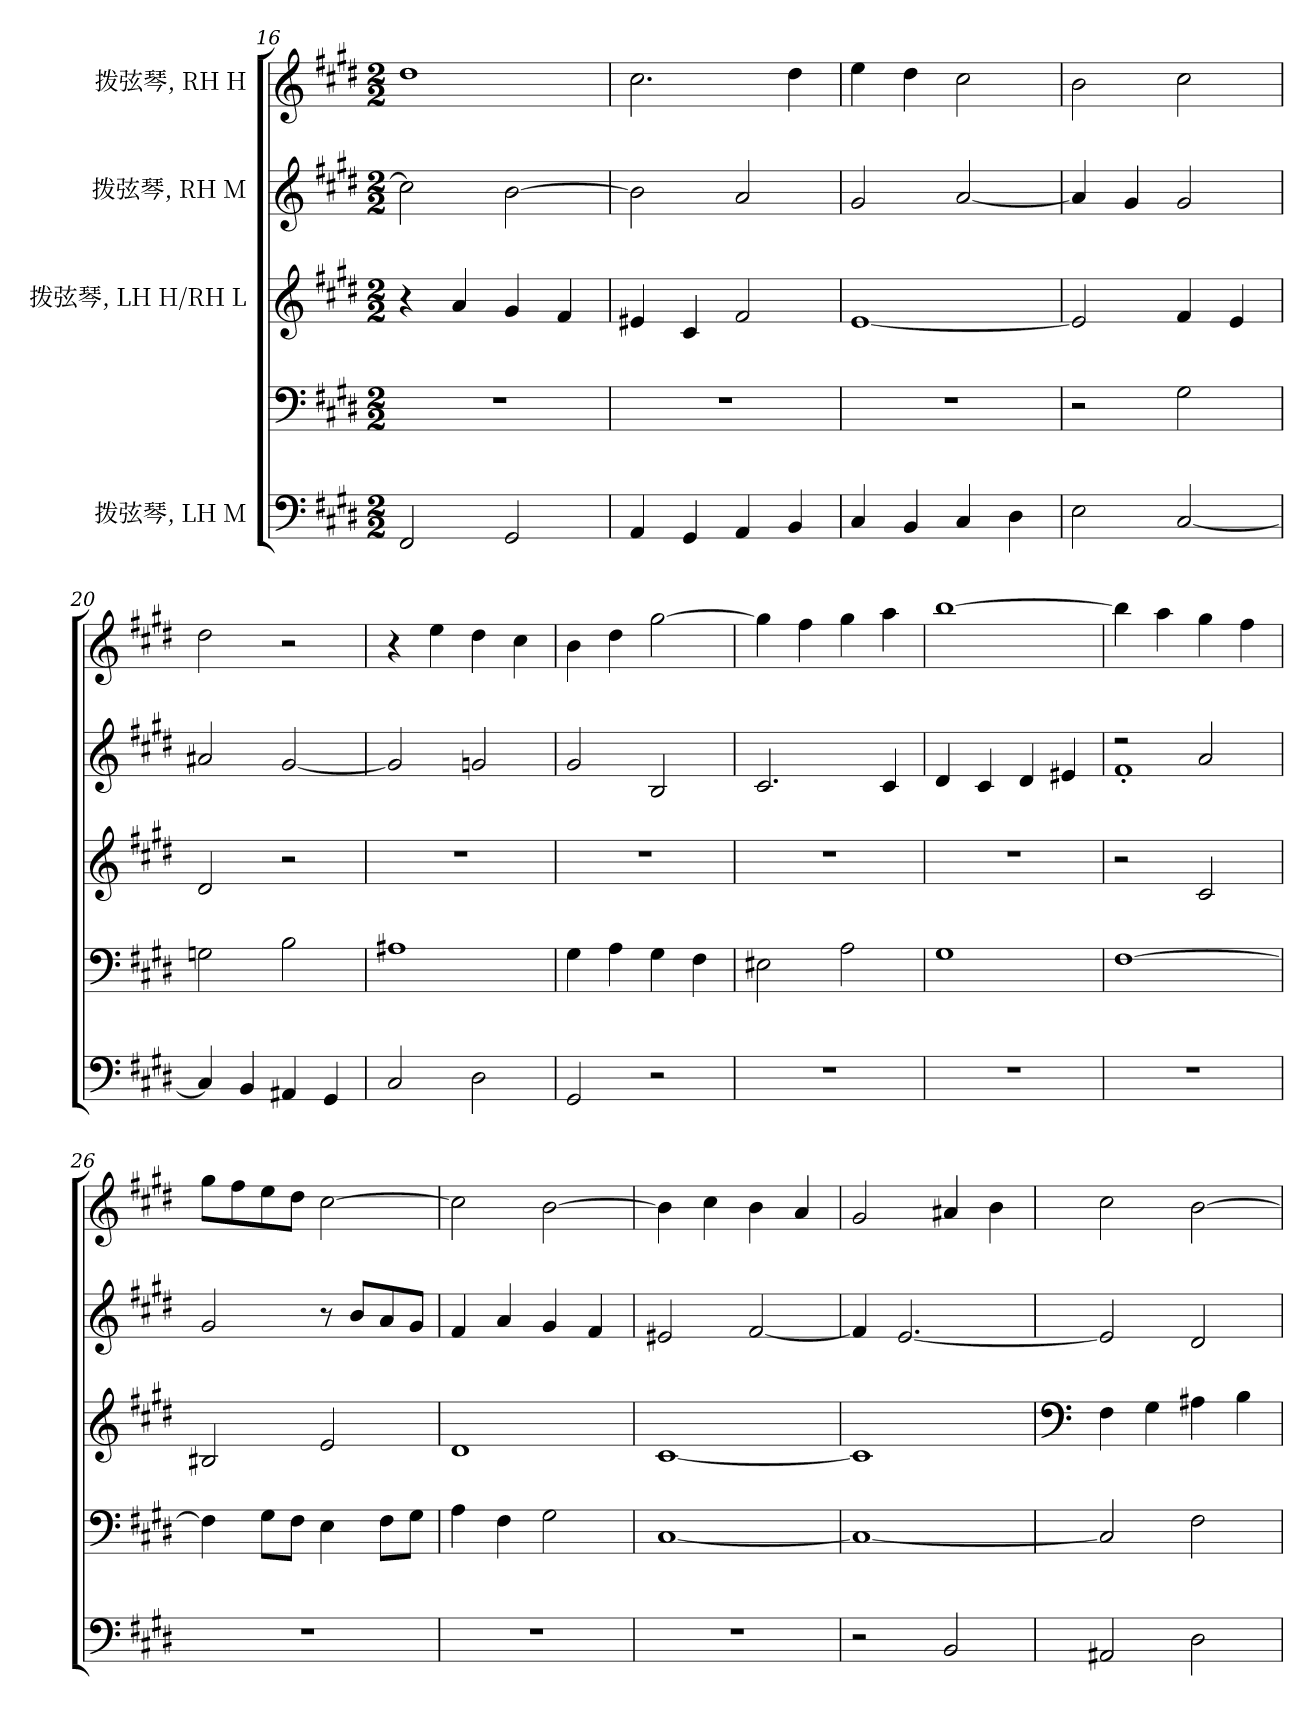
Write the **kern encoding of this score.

**kern	**kern	**kern	**kern	**kern
*part4	*part4	*part3	*part2	*part1
*staff5	*staff4	*staff3	*staff2	*staff1
*I"拨弦琴, LH M	*	*I"拨弦琴, LH H/RH L	*I"拨弦琴, RH M	*I"拨弦琴, RH H
*clefF4	*clefF4	*clefG2	*clefG2	*clefG2
*k[f#c#g#d#]	*k[f#c#g#d#]	*k[f#c#g#d#]	*k[f#c#g#d#]	*k[f#c#g#d#]
*M2/2	*M2/2	*M2/2	*M2/2	*M2/2
=16	=16	=16	=16	=16
2FF#/	1r	4r	2cc#\]	1dd#
.	.	4a/	.	.
2GG#/	.	4g#/	[2b\	.
.	.	4f#/	.	.
=17	=17	=17	=17	=17
4AA/	1r	4e#X/	2b\]	2.cc#\
4GG#/	.	4c#/	.	.
4AA/	.	2f#/	2a/	.
4BB/	.	.	.	4dd#\
=18	=18	=18	=18	=18
4C#/	1r	[1e	2g#/	4ee\
4BB/	.	.	.	4dd#\
4C#/	.	.	[2a/	2cc#\
4D#\	.	.	.	.
=19	=19	=19	=19	=19
2E\	2r	2e/]	4a/]	2b\
.	.	.	4g#/	.
[2C#/	2G#\	4f#/	2g#/	2cc#\
.	.	4e/	.	.
=20	=20	=20	=20	=20
4C#/]	2Gn\	2d#/	2a#X/	2dd#\
4BB/	.	.	.	.
4AA#X/	2B\	2r	[2g#/	2r
4GG#/	.	.	.	.
=21	=21	=21	=21	=21
2C#/	1A#X	1r	2g#/]	4r
.	.	.	.	4ee\
2D#\	.	.	2gn/	4dd#\
.	.	.	.	4cc#\
!!LO:LB:g=z
=22	=22	=22	=22	=22
2GG#/	4G#\	1r	2g#/	4b\
.	4A\	.	.	4dd#\
2r	4G#\	.	2B/	[2gg#\
.	4F#\	.	.	.
=23	=23	=23	=23	=23
1r	2E#X\	1r	2.c#/	4gg#\]
.	.	.	.	4ff#\
.	2A\	.	.	4gg#\
.	.	.	4c#/	4aa\
=24	=24	=24	=24	=24
1r	1G#	1r	4d#/	[1bb
.	.	.	4c#/	.
.	.	.	4d#/	.
.	.	.	4e#X/	.
=25	=25	=25	=25	=25
*	*	*	*^	*
1r	[1F#	2r	2r	1f#'	4bb\]
.	.	.	.	.	4aa\
.	.	2c#/	2a/	.	4gg#\
.	.	.	.	.	4ff#\
*	*	*	*v	*v	*
=26	=26	=26	=26	=26
1r	4F#\]	2B#X/	2g#/	8gg#\L
.	.	.	.	8ff#\
.	8G#\L	.	.	8ee\
.	8F#\J	.	.	8dd#\J
.	4E\	2e/	8r	[2cc#\
.	.	.	8b/L	.
.	8F#\L	.	8a/	.
.	8G#\J	.	8g#/J	.
=27	=27	=27	=27	=27
1r	4A\	1d#	4f#/	2cc#\]
.	4F#\	.	4a/	.
.	2G#\	.	4g#/	[2b\
.	.	.	4f#/	.
=28	=28	=28	=28	=28
1r	[1C#	[1c#	2e#X/	4b\]
.	.	.	.	4cc#\
.	.	.	[2f#/	4b\
.	.	.	.	4a/
!!LO:PB:g=z
=29	=29	=29	=29	=29
2r	1C#_	1c#]	4f#/]	2g#/
.	.	.	[2.e/	.
2BB/	.	.	.	4a#X/
.	.	.	.	4b\
=30	=30	=30	=30	=30
*	*	*clefF4	*	*
2AA#X/	2C#/]	4F#\	2e/]	2cc#\
.	.	4G#\	.	.
2D#\	2F#\	4A#X\	2d#/	[2b\
.	.	4B\	.	.
=	=	=	=	=
*-	*-	*-	*-	*-
